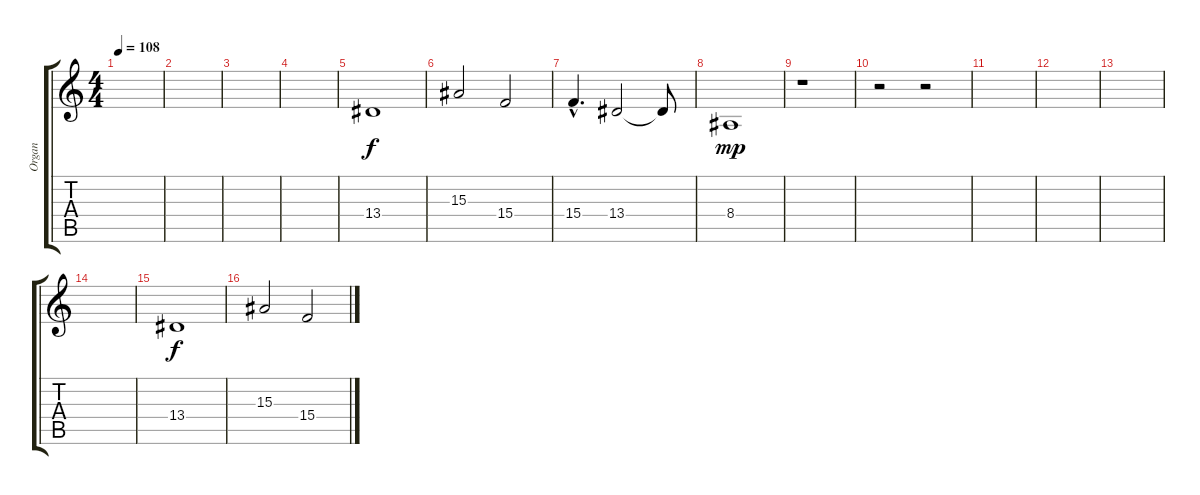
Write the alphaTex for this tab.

\track ("Organ" "Organ") {instrument tangoaccordion}
\staff {score tabs}
\tuning (E4 B3 G3 D3 A2 E2) {hide}
\ts (4 4)
\tempo 108
\clef g2
\ks c
|
|
|
|
13.4.1 |
15.3.2 15.4.2 |
15.4{hac}.4{d} 13.4.2 13.4{t}.8 |
8.4.1{dy mp volume 0} |
r.1 |
r.2{volume 8} r.2 |
|
|
|
|
13.4.1{dy f} |
15.3.2 15.4.2
